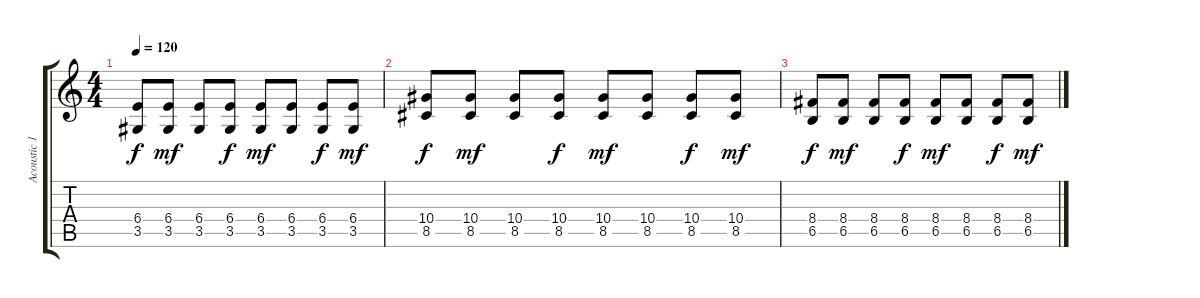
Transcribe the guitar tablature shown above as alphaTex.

\track ("Acoustic 1" "Acoustic 1") {instrument acousticguitarsteel}
\staff {score tabs}
\tuning (C4 G3 Eb3 Bb2 F2 C2) {hide}
\ts (4 4)
\tempo 120
\clef g2
\ks c
(6.4 3.5).8{dy f} (6.4 3.5).8{dy mf} (6.4 3.5).8 (6.4 3.5).8{dy f} (6.4 3.5).8{dy mf} (6.4 3.5).8 (6.4 3.5).8{dy f} (6.4 3.5).8{dy mf} |
(10.4 8.5).8{dy f} (10.4 8.5).8{dy mf} (10.4 8.5).8 (10.4 8.5).8{dy f} (10.4 8.5).8{dy mf} (10.4 8.5).8 (10.4 8.5).8{dy f} (10.4 8.5).8{dy mf} |
(8.4 6.5).8{dy f} (8.4 6.5).8{dy mf} (8.4 6.5).8 (8.4 6.5).8{dy f} (8.4 6.5).8{dy mf} (8.4 6.5).8 (8.4 6.5).8{dy f} (8.4 6.5).8{dy mf}
